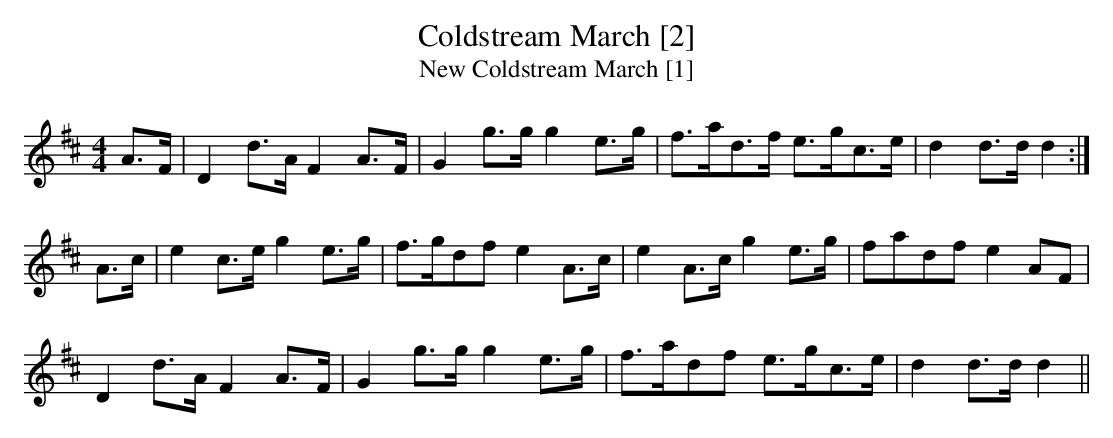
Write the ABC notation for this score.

X:1
T:Coldstream March [2]
T:New Coldstream March [1]
M:4/4
L:1/8
K:D
A>F|D2 d>A F2 A>F|G2 g>g g2 e>g|f>ad>f e>gc>e|d2 d>d d2:|
A>c|e2 c>e g2 e>g|f>gdf e2 A>c|e2 A>c g2 e>g|fadf e2 AF|
D2 d>A F2 A>F|G2 g>g g2 e>g|f>adf e>gc>e|d2 d>d d2||
